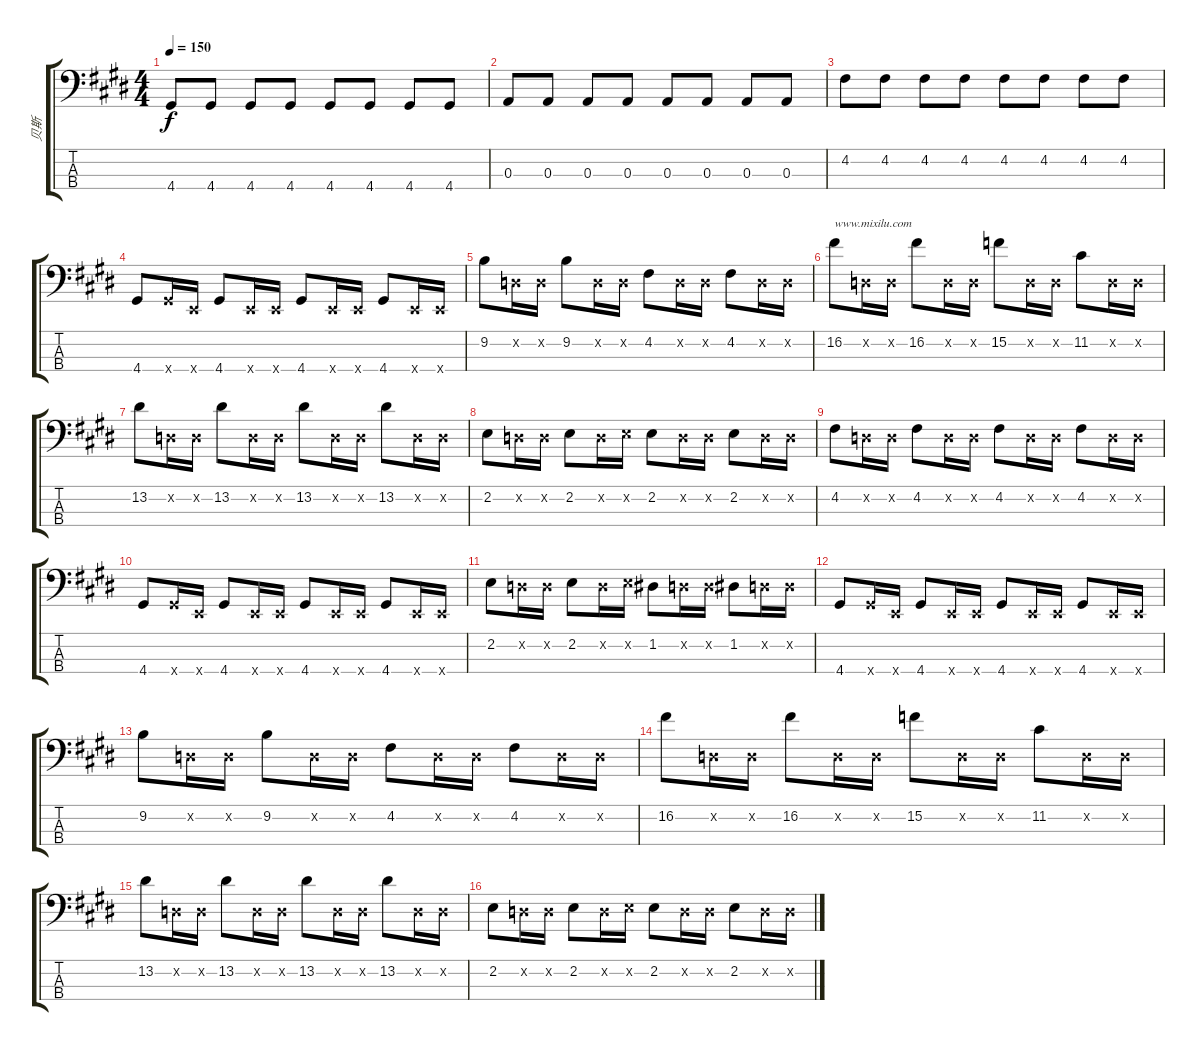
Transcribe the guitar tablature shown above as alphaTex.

\track ("贝斯" "贝斯") {instrument electricbassfinger}
\staff {score tabs}
\tuning (G2 D2 A1 E1) {hide}
\ts (4 4)
\tempo 150
\clef f4
\ks e
4.4.8{dy f} 4.4.8 4.4.8 4.4.8 4.4.8 4.4.8 4.4.8 4.4.8 |
0.3.8 0.3.8 0.3.8 0.3.8 0.3.8 0.3.8 0.3.8 0.3.8 |
4.2.8 4.2.8 4.2.8 4.2.8 4.2.8 4.2.8 4.2.8 4.2.8 |
4.4.8 4.4{x}.16 0.4{x}.16 4.4.8 0.4{x}.16 0.4{x}.16 4.4.8 0.4{x}.16 0.4{x}.16 4.4.8 0.4{x}.16 0.4{x}.16 |
9.2.8 0.2{x}.16 0.2{x}.16 9.2.8 0.2{x}.16 0.2{x}.16 4.2.8 0.2{x}.16 0.2{x}.16 4.2.8 0.2{x}.16 0.2{x}.16 |
16.2.8{txt "www.mixilu.com"} 0.2{x}.16 0.2{x}.16 16.2.8 0.2{x}.16 0.2{x}.16 15.2.8 0.2{x}.16 0.2{x}.16 11.2.8 0.2{x}.16 0.2{x}.16 |
13.2.8 0.2{x}.16 0.2{x}.16 13.2.8 0.2{x}.16 0.2{x}.16 13.2.8 0.2{x}.16 0.2{x}.16 13.2.8 0.2{x}.16 0.2{x}.16 |
2.2.8 0.2{x}.16 0.2{x}.16 2.2.8 0.2{x}.16 2.2{x}.16 2.2.8 0.2{x}.16 0.2{x}.16 2.2.8 0.2{x}.16 0.2{x}.16 |
4.2.8 0.2{x}.16 0.2{x}.16 4.2.8 0.2{x}.16 0.2{x}.16 4.2.8 0.2{x}.16 0.2{x}.16 4.2.8 0.2{x}.16 0.2{x}.16 |
4.4.8 4.4{x}.16 0.4{x}.16 4.4.8 0.4{x}.16 0.4{x}.16 4.4.8 0.4{x}.16 0.4{x}.16 4.4.8 0.4{x}.16 0.4{x}.16 |
2.2.8 0.2{x}.16 0.2{x}.16 2.2.8 0.2{x}.16 2.2{x}.16 1.2.8 0.2{x}.16 0.2{x}.16 1.2.8 0.2{x}.16 0.2{x}.16 |
4.4.8 4.4{x}.16 0.4{x}.16 4.4.8 0.4{x}.16 0.4{x}.16 4.4.8 0.4{x}.16 0.4{x}.16 4.4.8 0.4{x}.16 0.4{x}.16 |
9.2.8 0.2{x}.16 0.2{x}.16 9.2.8 0.2{x}.16 0.2{x}.16 4.2.8 0.2{x}.16 0.2{x}.16 4.2.8 0.2{x}.16 0.2{x}.16 |
16.2.8 0.2{x}.16 0.2{x}.16 16.2.8 0.2{x}.16 0.2{x}.16 15.2.8 0.2{x}.16 0.2{x}.16 11.2.8 0.2{x}.16 0.2{x}.16 |
13.2.8 0.2{x}.16 0.2{x}.16 13.2.8 0.2{x}.16 0.2{x}.16 13.2.8 0.2{x}.16 0.2{x}.16 13.2.8 0.2{x}.16 0.2{x}.16 |
2.2.8 0.2{x}.16 0.2{x}.16 2.2.8 0.2{x}.16 2.2{x}.16 2.2.8 0.2{x}.16 0.2{x}.16 2.2.8 0.2{x}.16 0.2{x}.16
